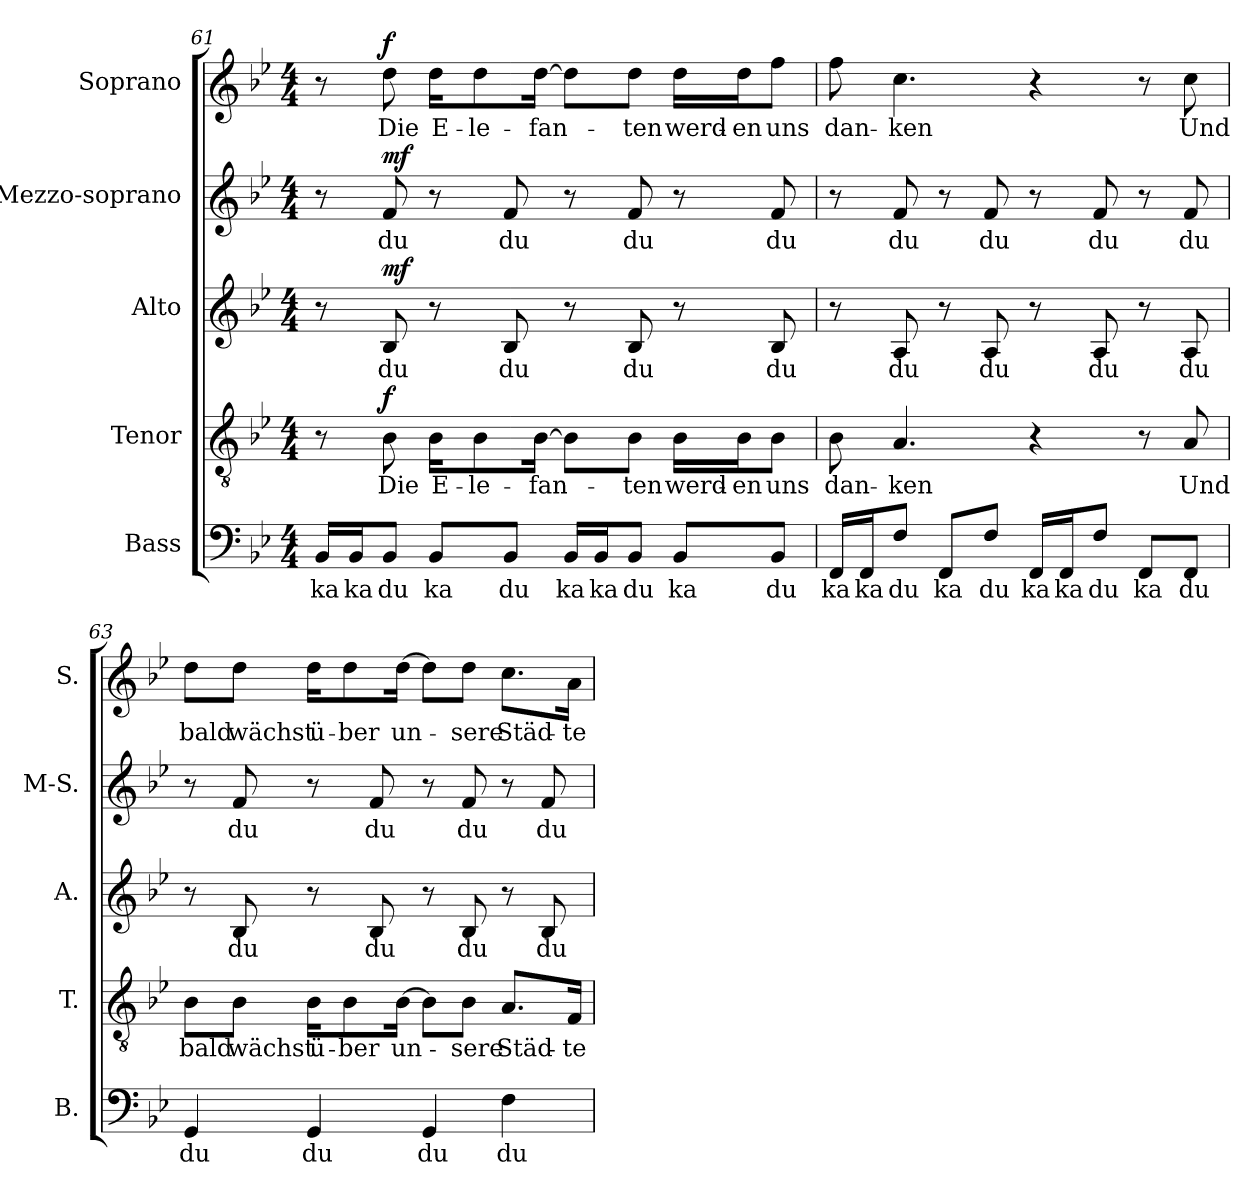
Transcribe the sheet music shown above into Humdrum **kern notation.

**kern	**text	**kern	**text	**dynam	**kern	**text	**dynam	**kern	**text	**dynam	**kern	**text	**dynam
*part5	*part5	*part4	*part4	*part4	*part3	*part3	*part3	*part2	*part2	*part2	*part1	*part1	*part1
*staff5	*staff5	*staff4	*staff4	*staff4	*staff3	*staff3	*staff3	*staff2	*staff2	*staff2	*staff1	*staff1	*staff1
*I"Bass	*	*I"Tenor	*	*	*I"Alto	*	*	*I"Mezzo-soprano	*	*	*I"Soprano	*	*
*I'B.	*	*I'T.	*	*	*I'A.	*	*	*I'M-S.	*	*	*I'S.	*	*
*clefF4	*	*clefGv2	*	*	*clefG2	*	*	*clefG2	*	*	*clefG2	*	*
*	*	*ITrd7c12	*	*	*	*	*	*	*	*	*	*	*
*k[b-e-]	*	*k[b-e-]	*	*	*k[b-e-]	*	*	*k[b-e-]	*	*	*k[b-e-]	*	*
*g:	*	*g:	*	*	*g:	*	*	*g:	*	*	*g:	*	*
*M4/4	*	*M4/4	*	*	*M4/4	*	*	*M4/4	*	*	*M4/4	*	*
=61	=61	=61	=61	=61	=61	=61	=61	=61	=61	=61	=61	=61	=61
!	!LO:LY:b:color=#000000	!	!	!	!	!	!	!	!	!	!	!	!
16BB-i/LL	ka	8r	.	.	8r	.	.	8r	.	.	8r	.	.
!	!LO:LY:b:color=#000000	!	!	!	!	!	!	!	!	!	!	!	!
16BB-i/J	ka	.	.	.	.	.	.	.	.	.	.	.	.
!	!LO:LY:b:color=#000000	!	!	!	!	!	!	!	!	!	!	!	!
!	!	!	!LO:LY:b:color=#000000	!	!	!	!	!	!	!	!	!	!
!	!	!	!	!	!	!LO:LY:b:color=#000000	!	!	!	!	!	!	!
!	!	!	!	!	!	!	!	!	!LO:LY:b:color=#000000	!	!	!	!
!	!	!	!	!	!	!	!	!	!	!	!	!LO:LY:b:color=#000000	!
8BB-i/J	du	8BB-i\	Die	f	8B-i/	du	mf	8fi/	du	mf	8ddi\	Die	f
!	!LO:LY:b:color=#000000	!	!	!	!	!	!	!	!	!	!	!	!
!	!	!	!LO:LY:b:color=#000000	!	!	!	!	!	!	!	!	!	!
!	!	!	!	!	!	!	!	!	!	!	!	!LO:LY:b:color=#000000	!
8BB-i/L	ka	16BB-i\KL	E-	.	8r	.	.	8r	.	.	16ddi\KL	E-	.
!	!	!	!LO:LY:b:color=#000000	!	!	!	!	!	!	!	!	!	!
!	!	!	!	!	!	!	!	!	!	!	!	!LO:LY:b:color=#000000	!
.	.	8BB-i\	-le-	.	.	.	.	.	.	.	8ddi\	-le-	.
!	!LO:LY:b:color=#000000	!	!	!	!	!	!	!	!	!	!	!	!
!	!	!	!	!	!	!LO:LY:b:color=#000000	!	!	!	!	!	!	!
!	!	!	!	!	!	!	!	!	!LO:LY:b:color=#000000	!	!	!	!
8BB-i/J	du	.	.	.	8B-i/	du	.	8fi/	du	.	.	.	.
!	!	!	!LO:LY:b:color=#000000	!	!	!	!	!	!	!	!	!	!
!	!	!	!	!	!	!	!	!	!	!	!	!LO:LY:b:color=#000000	!
.	.	[16BB-i\Jk	-fan-	.	.	.	.	.	.	.	[16ddi\Jk	-fan-	.
!	!LO:LY:b:color=#000000	!	!	!	!	!	!	!	!	!	!	!	!
16BB-i/LL	ka	8BB-i\L]	.	.	8r	.	.	8r	.	.	8ddi\L]	.	.
!	!LO:LY:b:color=#000000	!	!	!	!	!	!	!	!	!	!	!	!
16BB-i/J	ka	.	.	.	.	.	.	.	.	.	.	.	.
!	!LO:LY:b:color=#000000	!	!	!	!	!	!	!	!	!	!	!	!
!	!	!	!LO:LY:b:color=#000000	!	!	!	!	!	!	!	!	!	!
!	!	!	!	!	!	!LO:LY:b:color=#000000	!	!	!	!	!	!	!
!	!	!	!	!	!	!	!	!	!LO:LY:b:color=#000000	!	!	!	!
!	!	!	!	!	!	!	!	!	!	!	!	!LO:LY:b:color=#000000	!
8BB-i/J	du	8BB-i\J	-ten	.	8B-i/	du	.	8fi/	du	.	8ddi\J	-ten	.
!	!LO:LY:b:color=#000000	!	!	!	!	!	!	!	!	!	!	!	!
!	!	!	!LO:LY:b:color=#000000	!	!	!	!	!	!	!	!	!	!
!	!	!	!	!	!	!	!	!	!	!	!	!LO:LY:b:color=#000000	!
8BB-i/L	ka	16BB-i\LL	werd-	.	8r	.	.	8r	.	.	16ddi\LL	werd-	.
!	!	!	!LO:LY:b:color=#000000	!	!	!	!	!	!	!	!	!	!
!	!	!	!	!	!	!	!	!	!	!	!	!LO:LY:b:color=#000000	!
.	.	16BB-i\J	-en	.	.	.	.	.	.	.	16ddi\J	-en	.
!	!LO:LY:b:color=#000000	!	!	!	!	!	!	!	!	!	!	!	!
!	!	!	!LO:LY:b:color=#000000	!	!	!	!	!	!	!	!	!	!
!	!	!	!	!	!	!LO:LY:b:color=#000000	!	!	!	!	!	!	!
!	!	!	!	!	!	!	!	!	!LO:LY:b:color=#000000	!	!	!	!
!	!	!	!	!	!	!	!	!	!	!	!	!LO:LY:b:color=#000000	!
8BB-i/J	du	8BB-i\J	uns	.	8B-i/	du	.	8fi/	du	.	8ffi\J	uns	.
=62	=62	=62	=62	=62	=62	=62	=62	=62	=62	=62	=62	=62	=62
!	!LO:LY:b:color=#000000	!	!	!	!	!	!	!	!	!	!	!	!
!	!	!	!LO:LY:b:color=#000000	!	!	!	!	!	!	!	!	!	!
!	!	!	!	!	!	!	!	!	!	!	!	!LO:LY:b:color=#000000	!
16FFi/LL	ka	8BB-i\	dan-	.	8r	.	.	8r	.	.	8ffi\	dan-	.
!	!LO:LY:b:color=#000000	!	!	!	!	!	!	!	!	!	!	!	!
16FFi/J	ka	.	.	.	.	.	.	.	.	.	.	.	.
!	!LO:LY:b:color=#000000	!	!	!	!	!	!	!	!	!	!	!	!
!	!	!	!LO:LY:b:color=#000000	!	!	!	!	!	!	!	!	!	!
!	!	!	!	!	!	!LO:LY:b:color=#000000	!	!	!	!	!	!	!
!	!	!	!	!	!	!	!	!	!LO:LY:b:color=#000000	!	!	!	!
!	!	!	!	!	!	!	!	!	!	!	!	!LO:LY:b:color=#000000	!
8Fi/J	du	4.AAi/	-ken	.	8Ai/	du	.	8fi/	du	.	4.cci\	-ken	.
!	!LO:LY:b:color=#000000	!	!	!	!	!	!	!	!	!	!	!	!
8FFi/L	ka	.	.	.	8r	.	.	8r	.	.	.	.	.
!	!LO:LY:b:color=#000000	!	!	!	!	!	!	!	!	!	!	!	!
!	!	!	!	!	!	!LO:LY:b:color=#000000	!	!	!	!	!	!	!
!	!	!	!	!	!	!	!	!	!LO:LY:b:color=#000000	!	!	!	!
8Fi/J	du	.	.	.	8Ai/	du	.	8fi/	du	.	.	.	.
!	!LO:LY:b:color=#000000	!	!	!	!	!	!	!	!	!	!	!	!
16FFi/LL	ka	4r	.	.	8r	.	.	8r	.	.	4r	.	.
!	!LO:LY:b:color=#000000	!	!	!	!	!	!	!	!	!	!	!	!
16FFi/J	ka	.	.	.	.	.	.	.	.	.	.	.	.
!	!LO:LY:b:color=#000000	!	!	!	!	!	!	!	!	!	!	!	!
!	!	!	!	!	!	!LO:LY:b:color=#000000	!	!	!	!	!	!	!
!	!	!	!	!	!	!	!	!	!LO:LY:b:color=#000000	!	!	!	!
8Fi/J	du	.	.	.	8Ai/	du	.	8fi/	du	.	.	.	.
!	!LO:LY:b:color=#000000	!	!	!	!	!	!	!	!	!	!	!	!
8FFi/L	ka	8r	.	.	8r	.	.	8r	.	.	8r	.	.
!	!LO:LY:b:color=#000000	!	!	!	!	!	!	!	!	!	!	!	!
!	!	!	!LO:LY:b:color=#000000	!	!	!	!	!	!	!	!	!	!
!	!	!	!	!	!	!LO:LY:b:color=#000000	!	!	!	!	!	!	!
!	!	!	!	!	!	!	!	!	!LO:LY:b:color=#000000	!	!	!	!
!	!	!	!	!	!	!	!	!	!	!	!	!LO:LY:b:color=#000000	!
8FFi/J	du	8AAi/	Und	.	8Ai/	du	.	8fi/	du	.	8cci\	Und	.
!!LO:PB:g=z
=63	=63	=63	=63	=63	=63	=63	=63	=63	=63	=63	=63	=63	=63
!	!LO:LY:b:color=#000000	!	!	!	!	!	!	!	!	!	!	!	!
!	!	!	!LO:LY:b:color=#000000	!	!	!	!	!	!	!	!	!	!
!	!	!	!	!	!	!	!	!	!	!	!	!LO:LY:b:color=#000000	!
4GGi/	du	8BB-i\L	bald	.	8r	.	.	8r	.	.	8ddi\L	bald	.
!	!	!	!LO:LY:b:color=#000000	!	!	!	!	!	!	!	!	!	!
!	!	!	!	!	!	!LO:LY:b:color=#000000	!	!	!	!	!	!	!
!	!	!	!	!	!	!	!	!	!LO:LY:b:color=#000000	!	!	!	!
!	!	!	!	!	!	!	!	!	!	!	!	!LO:LY:b:color=#000000	!
.	.	8BB-i\J	wächst	.	8B-i/	du	.	8fi/	du	.	8ddi\J	wächst	.
!	!LO:LY:b:color=#000000	!	!	!	!	!	!	!	!	!	!	!	!
!	!	!	!LO:LY:b:color=#000000	!	!	!	!	!	!	!	!	!	!
!	!	!	!	!	!	!	!	!	!	!	!	!LO:LY:b:color=#000000	!
4GGi/	du	16BB-i\KL	ü-	.	8r	.	.	8r	.	.	16ddi\KL	ü-	.
!	!	!	!LO:LY:b:color=#000000	!	!	!	!	!	!	!	!	!	!
!	!	!	!	!	!	!	!	!	!	!	!	!LO:LY:b:color=#000000	!
.	.	8BB-i\	-ber	.	.	.	.	.	.	.	8ddi\	-ber	.
!	!	!	!	!	!	!LO:LY:b:color=#000000	!	!	!	!	!	!	!
!	!	!	!	!	!	!	!	!	!LO:LY:b:color=#000000	!	!	!	!
.	.	.	.	.	8B-i/	du	.	8fi/	du	.	.	.	.
!	!	!	!LO:LY:b:color=#000000	!	!	!	!	!	!	!	!	!	!
!	!	!	!	!	!	!	!	!	!	!	!	!LO:LY:b:color=#000000	!
.	.	[16BB-i\Jk	un-	.	.	.	.	.	.	.	[16ddi\Jk	un-	.
!	!LO:LY:b:color=#000000	!	!	!	!	!	!	!	!	!	!	!	!
4GGi/	du	8BB-i\L]	.	.	8r	.	.	8r	.	.	8ddi\L]	.	.
!	!	!	!LO:LY:b:color=#000000	!	!	!	!	!	!	!	!	!	!
!	!	!	!	!	!	!LO:LY:b:color=#000000	!	!	!	!	!	!	!
!	!	!	!	!	!	!	!	!	!LO:LY:b:color=#000000	!	!	!	!
!	!	!	!	!	!	!	!	!	!	!	!	!LO:LY:b:color=#000000	!
.	.	8BB-i\J	-sere	.	8B-i/	du	.	8fi/	du	.	8ddi\J	-sere	.
!	!LO:LY:b:color=#000000	!	!	!	!	!	!	!	!	!	!	!	!
!	!	!	!LO:LY:b:color=#000000	!	!	!	!	!	!	!	!	!	!
!	!	!	!	!	!	!	!	!	!	!	!	!LO:LY:b:color=#000000	!
4Fi\	du	8.AAi/L	Städ-	.	8r	.	.	8r	.	.	8.cci\L	Städ-	.
!	!	!	!	!	!	!LO:LY:b:color=#000000	!	!	!	!	!	!	!
!	!	!	!	!	!	!	!	!	!LO:LY:b:color=#000000	!	!	!	!
.	.	.	.	.	8B-i/	du	.	8fi/	du	.	.	.	.
!	!	!	!LO:LY:b:color=#000000	!	!	!	!	!	!	!	!	!	!
!	!	!	!	!	!	!	!	!	!	!	!	!LO:LY:b:color=#000000	!
.	.	16FFi/Jk	-te	.	.	.	.	.	.	.	16ai\Jk	-te	.
=	=	=	=	=	=	=	=	=	=	=	=	=	=
*-	*-	*-	*-	*-	*-	*-	*-	*-	*-	*-	*-	*-	*-
